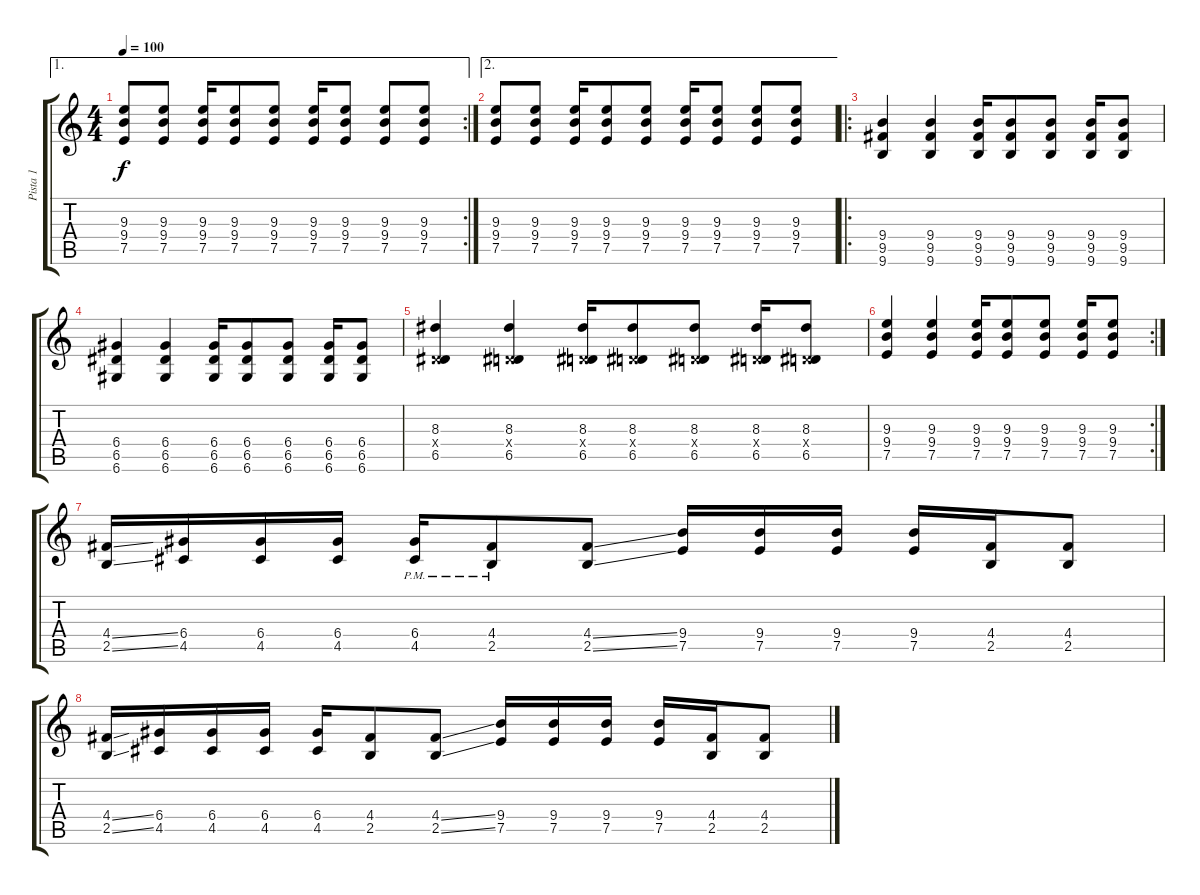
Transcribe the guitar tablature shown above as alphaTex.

\track ("Pista 1" "Pista 1") {instrument distortionguitar}
\staff {score tabs}
\tuning (E4 B3 G3 D3 A2 D2) {hide}
\ae 1
\rc 2
\ts (4 4)
\tempo 100
\clef g2
\ks c
(9.3 9.4 7.5).8{dy f} (9.3 9.4 7.5).8 (9.3 9.4 7.5).16 (9.3 9.4 7.5).8 (9.3 9.4 7.5).8 (9.3 9.4 7.5).16 (9.3 9.4 7.5).8 (9.3 9.4 7.5).8 (9.3 9.4 7.5).8 |
\ae 2
(9.3 9.4 7.5).8 (9.3 9.4 7.5).8 (9.3 9.4 7.5).16 (9.3 9.4 7.5).8 (9.3 9.4 7.5).8 (9.3 9.4 7.5).16 (9.3 9.4 7.5).8 (9.3 9.4 7.5).8 (9.3 9.4 7.5).8 |
\ro
(9.4 9.5 9.6).4{volume 13 instrument distortionguitar} (9.4 9.5 9.6).4 (9.4 9.5 9.6).16 (9.4 9.5 9.6).8 (9.4 9.5 9.6).8 (9.4 9.5 9.6).16 (9.4 9.5 9.6).8 |
(6.4 6.5 6.6).4 (6.4 6.5 6.6).4 (6.4 6.5 6.6).16 (6.4 6.5 6.6).8 (6.4 6.5 6.6).8 (6.4 6.5 6.6).16 (6.4 6.5 6.6).8 |
(8.3 0.4{x} 6.5).4 (8.3 0.4{x} 6.5).4 (8.3 0.4{x} 6.5).16 (8.3 0.4{x} 6.5).8 (8.3 0.4{x} 6.5).8 (8.3 0.4{x} 6.5).16 (8.3 0.4{x} 6.5).8 |
\rc 2
(9.3 9.4 7.5).4 (9.3 9.4 7.5).4 (9.3 9.4 7.5).16 (9.3 9.4 7.5).8 (9.3 9.4 7.5).8 (9.3 9.4 7.5).16 (9.3 9.4 7.5).8 |
(4.4{ss} 2.5{ss}).16{volume 10 instrument electricguitarclean} (6.4 4.5).16 (6.4 4.5).16 (6.4 4.5).16 (6.4 4.5{pm}).16 (4.4 2.5{pm}).8 (4.4{ss} 2.5{ss}).8 (9.4 7.5).16 (9.4 7.5).16 (9.4 7.5).16 (9.4 7.5).16 (4.4 2.5).16 (4.4 2.5).8 |
(4.4{ss} 2.5{ss}).16 (6.4 4.5).16 (6.4 4.5).16 (6.4 4.5).16 (6.4 4.5).16 (4.4 2.5).8 (4.4{ss} 2.5{ss}).8 (9.4 7.5).16 (9.4 7.5).16 (9.4 7.5).16 (9.4 7.5).16 (4.4 2.5).16 (4.4 2.5).8
